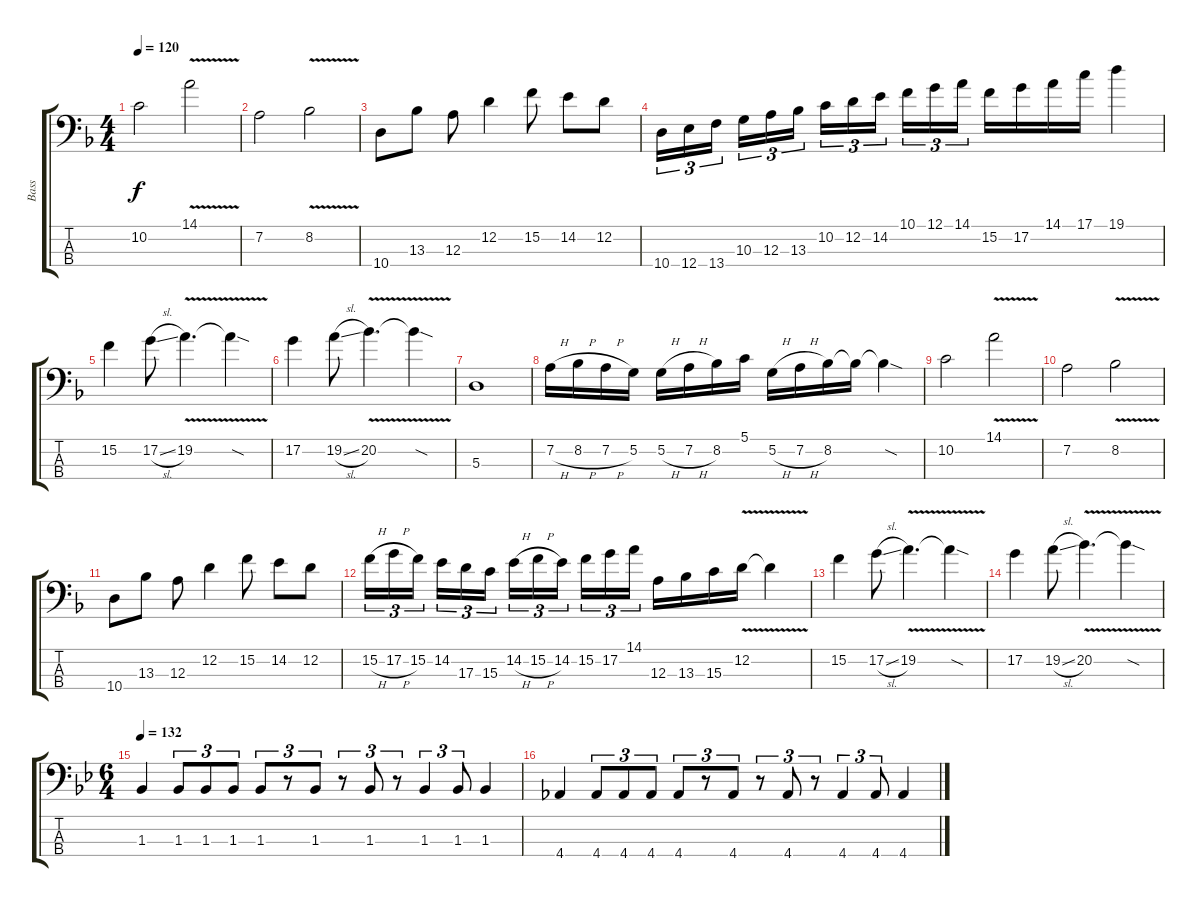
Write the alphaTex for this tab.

\track ("Bass" "Bass") {instrument electricbassfinger}
\staff {score tabs}
\tuning (G2 D2 A1 E1) {hide}
\ts (4 4)
\tempo 120
\clef f4
\ks f
10.2.2{dy f} 14.1{v}.2 |
7.2.2 8.2{v}.2 |
10.4.8 13.3.8 12.3.8 12.2.4 15.2.8 14.2.8 12.2.8 |
10.4.16{tu (3 2)} 12.4.16{tu (3 2)} 13.4.16{tu (3 2) beam splitsecondary} 10.3.16{tu (3 2)} 12.3.16{tu (3 2)} 13.3.16{tu (3 2)} 10.2.16{tu (3 2)} 12.2.16{tu (3 2)} 14.2.16{tu (3 2) beam splitsecondary} 10.1.16{tu (3 2)} 12.1.16{tu (3 2)} 14.1.16{tu (3 2)} 15.2.16 17.2.16 14.1.16 17.1.16 19.1.4 |
15.2.4 17.2{sl}.8 19.2{v}.4{d} 19.2{sod t}.4 |
17.2.4 19.2{sl}.8 20.2{v}.4{d} 20.2{sod t}.4 |
5.3.1 |
7.2{h}.16 8.2{h}.16 7.2{h}.16 5.2.16 5.2{h}.16 7.2{h}.16 8.2.16 5.1.16 5.2{h}.16 7.2{h}.16 8.2.16 8.2{t}.16 8.2{sod t}.4 |
10.2.2 14.1{v}.2 |
7.2.2 8.2{v}.2 |
10.4.8 13.3.8 12.3.8 12.2.4 15.2.8 14.2.8 12.2.8 |
15.2{h}.16{tu (3 2)} 17.2{h}.16{tu (3 2)} 15.2.16{tu (3 2) beam splitsecondary} 14.2.16{tu (3 2)} 17.3.16{tu (3 2)} 15.3.16{tu (3 2)} 14.2{h}.16{tu (3 2)} 15.2{h}.16{tu (3 2)} 14.2.16{tu (3 2) beam splitsecondary} 15.2.16{tu (3 2)} 17.2.16{tu (3 2)} 14.1.16{tu (3 2)} 12.3.16 13.3.16 15.3.16 12.2{v}.16 12.2{t}.4 |
15.2.4 17.2{sl}.8 19.2{v}.4{d} 19.2{sod t}.4 |
17.2.4 19.2{sl}.8 20.2{v}.4{d} 20.2{sod t}.4 |
\ts (6 4)
\tempo 132
\ks bb
1.3.4 1.3.8{tu (3 2)} 1.3.8{tu (3 2)} 1.3.8{tu (3 2)} 1.3.8{tu (3 2)} r.8{tu (3 2)} 1.3.8{tu (3 2)} r.8{tu (3 2)} 1.3.8{tu (3 2)} r.8{tu (3 2)} 1.3.4{tu (3 2)} 1.3.8{tu (3 2)} 1.3.4 |
4.4.4 4.4.8{tu (3 2)} 4.4.8{tu (3 2)} 4.4.8{tu (3 2)} 4.4.8{tu (3 2)} r.8{tu (3 2)} 4.4.8{tu (3 2)} r.8{tu (3 2)} 4.4.8{tu (3 2)} r.8{tu (3 2)} 4.4.4{tu (3 2)} 4.4.8{tu (3 2)} 4.4.4
